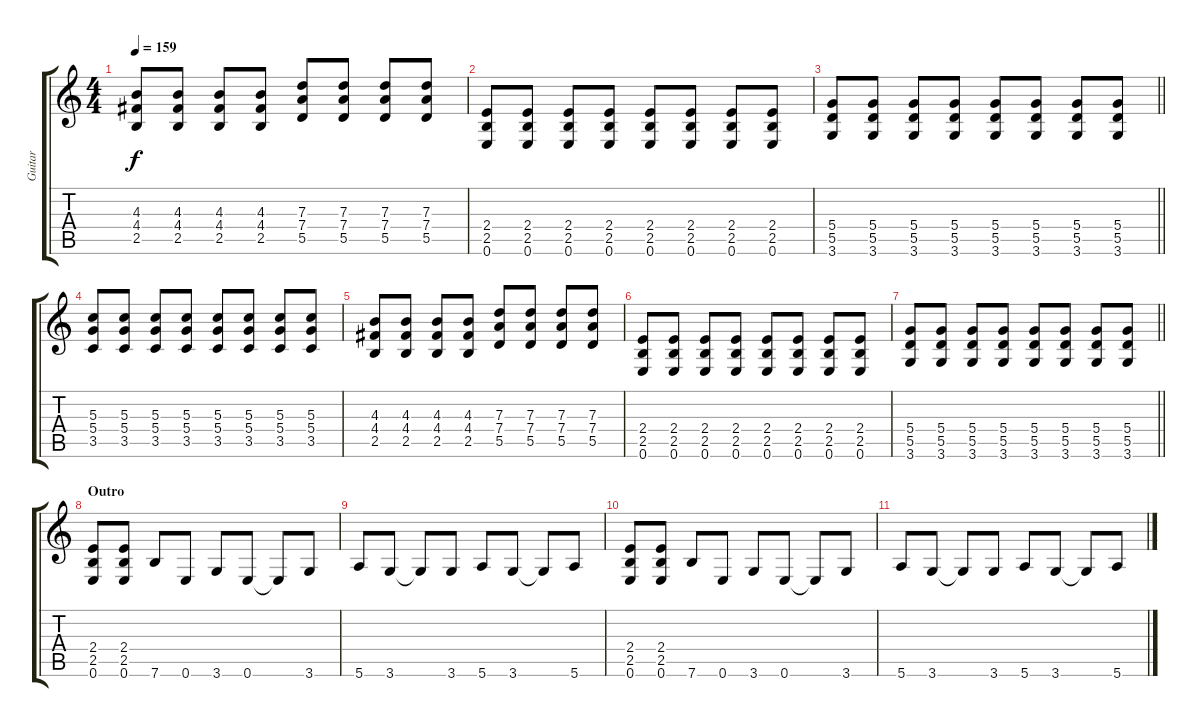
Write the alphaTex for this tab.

\track ("Guitar" "Guitar") {instrument overdrivenguitar}
\staff {score tabs}
\tuning (E4 B3 G3 D3 A2 E2) {hide}
\ts (4 4)
\tempo 159
\clef g2
\ks c
(4.3 4.4 2.5).8{dy f} (4.3 4.4 2.5).8 (4.3 4.4 2.5).8 (4.3 4.4 2.5).8 (7.3 7.4 5.5).8 (7.3 7.4 5.5).8 (7.3 7.4 5.5).8 (7.3 7.4 5.5).8 |
(2.4 2.5 0.6).8 (2.4 2.5 0.6).8 (2.4 2.5 0.6).8 (2.4 2.5 0.6).8 (2.4 2.5 0.6).8 (2.4 2.5 0.6).8 (2.4 2.5 0.6).8 (2.4 2.5 0.6).8 |
\barLineRight lightlight
(5.4 5.5 3.6).8 (5.4 5.5 3.6).8 (5.4 5.5 3.6).8 (5.4 5.5 3.6).8 (5.4 5.5 3.6).8 (5.4 5.5 3.6).8 (5.4 5.5 3.6).8 (5.4 5.5 3.6).8 |
(5.3 5.4 3.5).8 (5.3 5.4 3.5).8 (5.3 5.4 3.5).8 (5.3 5.4 3.5).8 (5.3 5.4 3.5).8 (5.3 5.4 3.5).8 (5.3 5.4 3.5).8 (5.3 5.4 3.5).8 |
(4.3 4.4 2.5).8 (4.3 4.4 2.5).8 (4.3 4.4 2.5).8 (4.3 4.4 2.5).8 (7.3 7.4 5.5).8 (7.3 7.4 5.5).8 (7.3 7.4 5.5).8 (7.3 7.4 5.5).8 |
(2.4 2.5 0.6).8 (2.4 2.5 0.6).8 (2.4 2.5 0.6).8 (2.4 2.5 0.6).8 (2.4 2.5 0.6).8 (2.4 2.5 0.6).8 (2.4 2.5 0.6).8 (2.4 2.5 0.6).8 |
\barLineRight lightlight
(5.4 5.5 3.6).8 (5.4 5.5 3.6).8 (5.4 5.5 3.6).8 (5.4 5.5 3.6).8 (5.4 5.5 3.6).8 (5.4 5.5 3.6).8 (5.4 5.5 3.6).8 (5.4 5.5 3.6).8 |
\section ("" "Outro")
(2.4 2.5 0.6).8 (2.4 2.5 0.6).8 7.6.8 0.6.8 3.6.8 0.6.8 0.6{t}.8 3.6.8 |
5.6.8 3.6.8 3.6{t}.8 3.6.8 5.6.8 3.6.8 3.6{t}.8 5.6.8 |
(2.4 2.5 0.6).8 (2.4 2.5 0.6).8 7.6.8 0.6.8 3.6.8 0.6.8 0.6{t}.8 3.6.8 |
5.6.8 3.6.8 3.6{t}.8 3.6.8 5.6.8 3.6.8 3.6{t}.8 5.6.8
